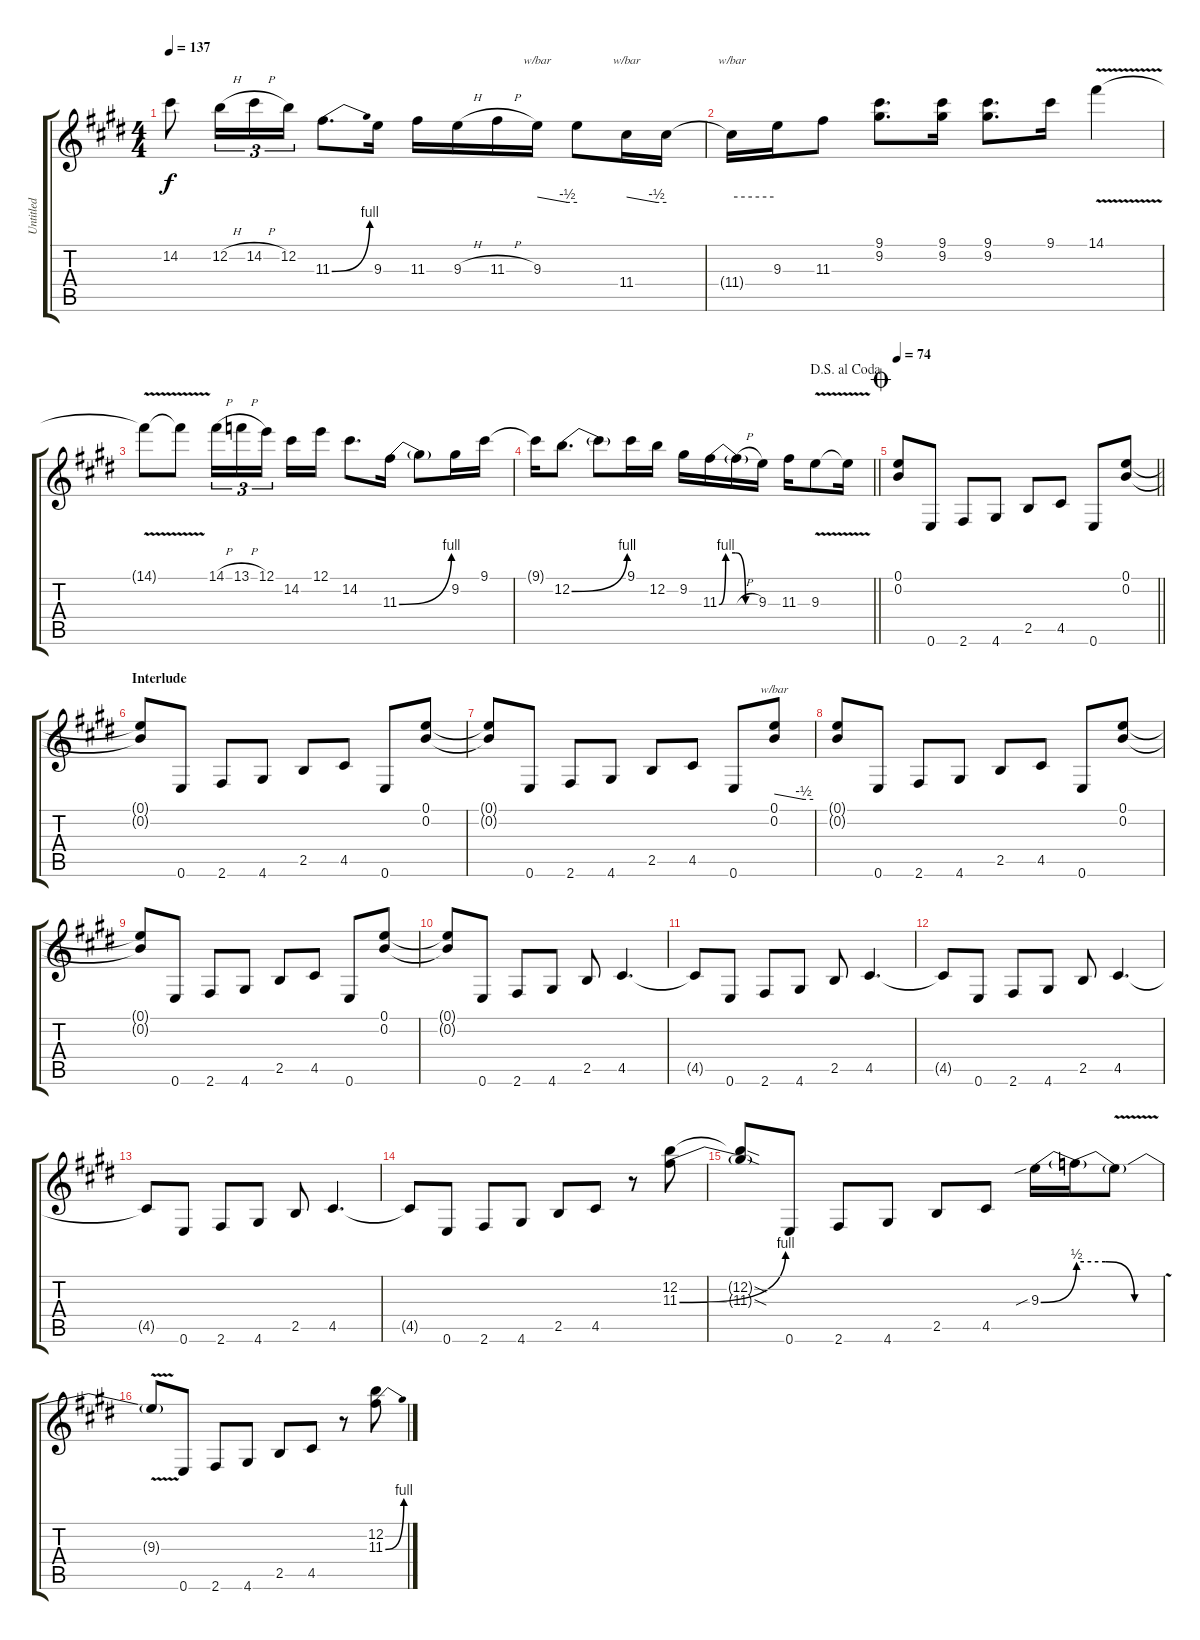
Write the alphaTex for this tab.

\track ("Untitled" "Untitled") {instrument distortionguitar}
\staff {score tabs}
\tuning (E4 B3 G3 D3 A2 E2) {hide}
\ts (4 4)
\tempo 137
\clef g2
\ks e
14.2.8{dy f} 12.2{h}.16{tu (3 2)} 14.2{h}.16{tu (3 2)} 12.2.16{tu (3 2)} 11.3{be (bend 0 0 60 4)}.8{d} 9.3.16 11.3.16 9.3{h}.16 11.3{h}.16 9.3.16{tbe (custom default 0 0 45 -2 60 -2)} 9.3{t}.8 11.4.16{tbe (custom default 0 0 45 -2 60 -2)} 11.4{t}.16 |
\ks c#minor
11.4{t}.16{tbe (hold default 0 0 60 0)} 9.3.16 11.3.8 (9.1 9.2).8{d} (9.1 9.2).16 (9.1 9.2).8{d} 9.1.16 14.1{v}.4 |
14.1{v t}.8 14.1{v t}.8 14.1{h}.16{tu (3 2)} 13.1{h}.16{tu (3 2)} 12.1.16{tu (3 2) beam splitsecondary} 14.2.16 12.1.16 14.2.8{d} 11.3{be (bend 0 0 60 4)}.16 11.3{t}.8 9.2.16 9.1.16 |
\jump dalsegnoalcoda
\barLineRight lightlight
9.1{t}.16 12.2{be (bend 0 0 60 4)}.8{d} 12.2{t}.8 9.1.16 12.2.16 9.2.16 11.3{be (custom 0 0 10 4 25 4 40 0 60 0)}.16 11.3{h t}.16 9.3.16 11.3.16 9.3{v}.8 9.3{v t}.16 |
\jump coda
\tempo 74
\barLineRight lightlight
\ks e
(0.1 0.2).8 0.6.8 2.6.8 4.6.8 2.5.8 4.5.8 0.6.8 (0.1 0.2).8 |
\section ("" "Interlude")
\ks c#minor
(0.1{t} 0.2{t}).8 0.6.8 2.6.8 4.6.8 2.5.8 4.5.8 0.6.8 (0.1 0.2).8 |
(0.1{t} 0.2{t}).8 0.6.8 2.6.8 4.6.8 2.5.8 4.5.8 0.6.8 (0.1 0.2).8{tbe (custom default 0 0 45 -2 60 -2)} |
\ks e
(0.1{t} 0.2{t}).8 0.6.8 2.6.8 4.6.8 2.5.8 4.5.8 0.6.8 (0.1 0.2).8 |
\ks c#minor
(0.1{t} 0.2{t}).8 0.6.8 2.6.8 4.6.8 2.5.8 4.5.8 0.6.8 (0.1 0.2).8 |
(0.1{t} 0.2{t}).8 0.6.8 2.6.8 4.6.8 2.5.8 4.5.4{d} |
\ks e
4.5{t}.8 0.6.8 2.6.8 4.6.8 2.5.8 4.5.4{d} |
\ks c#minor
4.5{t}.8 0.6.8 2.6.8 4.6.8 2.5.8 4.5.4{d} |
4.5{t}.8 0.6.8 2.6.8 4.6.8 2.5.8 4.5.4{d} |
\ks e
4.5{t}.8 0.6.8 2.6.8 4.6.8 2.5.8 4.5.8 r.8 (12.2 11.3{be (bend 0 0 60 4)}).8 |
\ks c#minor
(12.2{sod t} 11.3{sod t}).8 0.6.8 2.6.8 4.6.8 2.5.8 4.5.8 9.3{be (bend 0 0 60 2) sib}.16 9.3{be (custom 0 2 20 2 40 0 60 0) t}.16 9.3{v t}.8 |
9.3{v t}.8 0.6.8 2.6.8 4.6.8 2.5.8 4.5.8 r.8 (12.2 11.3{be (bend 0 0 60 4)}).8
